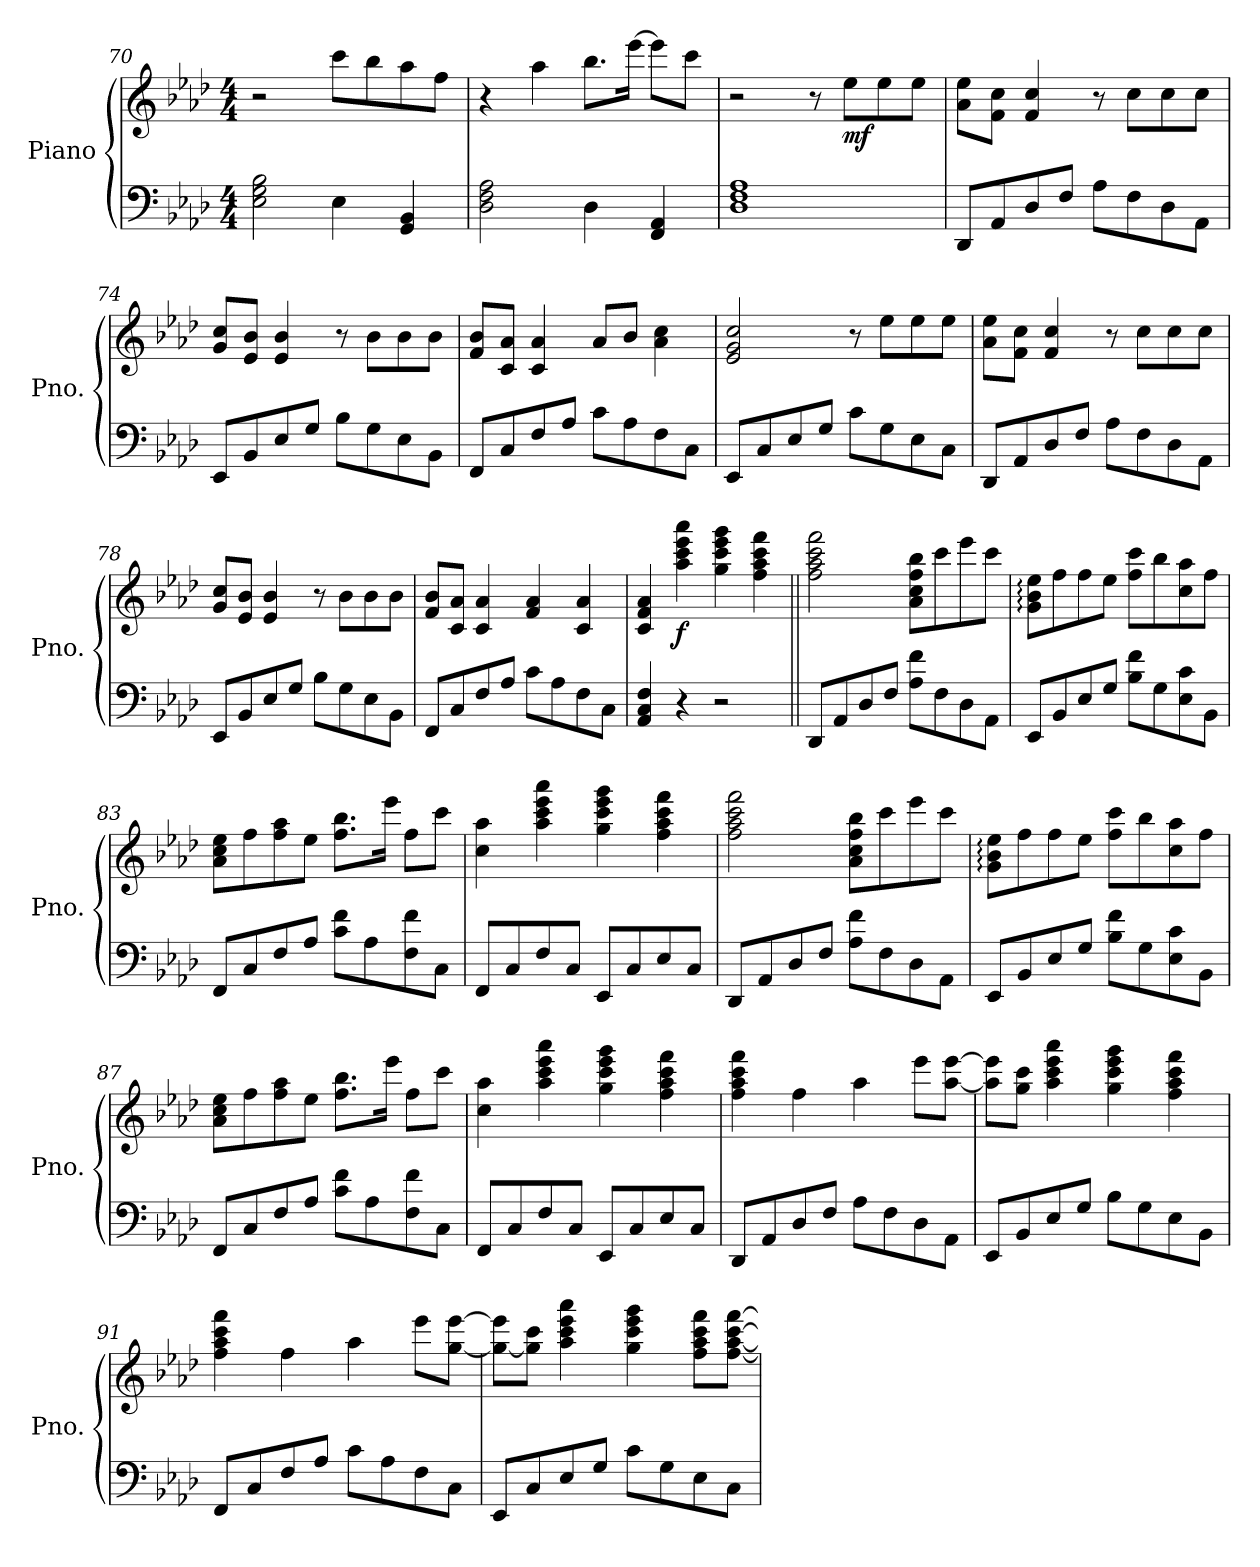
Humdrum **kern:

**kern	**kern	**dynam
*part1	*part1	*part1
*staff2	*staff1	*staff1/2
*I"Piano	*	*
*I'Pno.	*	*
*clefF4	*clefG2	*
*k[b-e-a-d-]	*k[b-e-a-d-]	*
*M4/4	*M4/4	*
=70	=70	=70
2E-\ 2G\ 2B-\	2r	.
4E-\	8ccc\L	.
.	8bb-\	.
4GG/ 4BB-/	8aa-\	.
.	8ff\J	.
=71	=71	=71
2D-\ 2F\ 2A-\	4r	.
.	4aa-\	.
4D-\	8.bb-\L	.
.	[16eee-\Jk	.
4FF/ 4AA-/	8eee-\L]	.
.	8ccc\J	.
=72	=72	=72
1D- 1F 1A-	2r	.
.	8r	.
!	!	!LO:DY:b
.	8ee-\L	mf
.	8ee-\	.
.	8ee-\J	.
!!LO:LB:g=z
=73	=73	=73
8DD-/L	8a-\ 8ee-\L	.
8AA-/	8f\ 8cc\J	.
8D-/	4f/ 4cc/	.
8F/J	.	.
8A-\L	8r	.
8F\	8cc\L	.
8D-\	8cc\	.
8AA-\J	8cc\J	.
=74	=74	=74
8EE-/L	8g/ 8cc/L	.
8BB-/	8e-/ 8b-/J	.
8E-/	4e-/ 4b-/	.
8G/J	.	.
8B-\L	8r	.
8G\	8b-\L	.
8E-\	8b-\	.
8BB-\J	8b-\J	.
=75	=75	=75
8FF/L	8f/ 8b-/L	.
8C/	8c/ 8a-/J	.
8F/	4c/ 4a-/	.
8A-/J	.	.
8c\L	8a-/L	.
8A-\	8b-/J	.
8F\	4a-\ 4cc\	.
8C\J	.	.
=76	=76	=76
8EE-/L	2e-/ 2g/ 2cc/	.
8C/	.	.
8E-/	.	.
8G/J	.	.
8c\L	8r	.
8G\	8ee-\L	.
8E-\	8ee-\	.
8C\J	8ee-\J	.
!!LO:PB:g=z
=77	=77	=77
8DD-/L	8a-\ 8ee-\L	.
8AA-/	8f\ 8cc\J	.
8D-/	4f/ 4cc/	.
8F/J	.	.
8A-\L	8r	.
8F\	8cc\L	.
8D-\	8cc\	.
8AA-\J	8cc\J	.
=78	=78	=78
8EE-/L	8g/ 8cc/L	.
8BB-/	8e-/ 8b-/J	.
8E-/	4e-/ 4b-/	.
8G/J	.	.
8B-\L	8r	.
8G\	8b-\L	.
8E-\	8b-\	.
8BB-\J	8b-\J	.
=79	=79	=79
8FF/L	8f/ 8b-/L	.
8C/	8c/ 8a-/J	.
8F/	4c/ 4a-/	.
8A-/J	.	.
8c\L	4f/ 4a-/	.
8A-\	.	.
8F\	4c/ 4a-/	.
8C\J	.	.
=80	=80	=80
4AA-/ 4C/ 4F/	4c/ 4f/ 4a-/	.
!	!	!LO:DY:b
4r	4aa-\ 4ccc\ 4eee-\ 4aaa-\	f
2r	4gg\ 4ccc\ 4eee-\ 4ggg\	.
.	4ff\ 4aa-\ 4ccc\ 4fff\	.
!!LO:LB:g=z
=81||	=81||	=81||
8DD-/L	2ff\ 2aa-\ 2ccc\ 2fff\	.
8AA-/	.	.
8D-/	.	.
8F/J	.	.
8A-\ 8f\L	8a-\ 8cc\ 8ff\ 8bb-\L	.
8F\	8ccc\	.
8D-\	8eee-\	.
8AA-\J	8ccc\J	.
=82	=82	=82
8EE-/L	8g\: 8b-\: 8ee-\:L	.
8BB-/	8ff\	.
8E-/	8ff\	.
8G/J	8ee-\J	.
8B-\ 8f\L	8ff\ 8ccc\L	.
8G\	8bb-\	.
8E-\ 8c\	8cc\ 8aa-\	.
8BB-\J	8ff\J	.
=83	=83	=83
8FF/L	8a-\ 8cc\ 8ee-\L	.
8C/	8ff\	.
8F/	8ff\ 8aa-\	.
8A-/J	8ee-\J	.
8c\ 8f\L	8.ff\ 8.bb-\L	.
8A-\	.	.
.	16eee-\Jk	.
8F\ 8f\	8ff\L	.
8C\J	8ccc\J	.
=84	=84	=84
8FF/L	4cc\ 4aa-\	.
8C/	.	.
8F/	4aa-\ 4ccc\ 4eee-\ 4aaa-\	.
8C/J	.	.
8EE-/L	4gg\ 4ccc\ 4eee-\ 4ggg\	.
8C/	.	.
8E-/	4ff\ 4aa-\ 4ccc\ 4fff\	.
8C/J	.	.
!!LO:LB:g=z
=85	=85	=85
8DD-/L	2ff\ 2aa-\ 2ccc\ 2fff\	.
8AA-/	.	.
8D-/	.	.
8F/J	.	.
8A-\ 8f\L	8a-\ 8cc\ 8ff\ 8bb-\L	.
8F\	8ccc\	.
8D-\	8eee-\	.
8AA-\J	8ccc\J	.
=86	=86	=86
8EE-/L	8g\: 8b-\: 8ee-\:L	.
8BB-/	8ff\	.
8E-/	8ff\	.
8G/J	8ee-\J	.
8B-\ 8f\L	8ff\ 8ccc\L	.
8G\	8bb-\	.
8E-\ 8c\	8cc\ 8aa-\	.
8BB-\J	8ff\J	.
=87	=87	=87
8FF/L	8a-\ 8cc\ 8ee-\L	.
8C/	8ff\	.
8F/	8ff\ 8aa-\	.
8A-/J	8ee-\J	.
8c\ 8f\L	8.ff\ 8.bb-\L	.
8A-\	.	.
.	16eee-\Jk	.
8F\ 8f\	8ff\L	.
8C\J	8ccc\J	.
=88	=88	=88
8FF/L	4cc\ 4aa-\	.
8C/	.	.
8F/	4aa-\ 4ccc\ 4eee-\ 4aaa-\	.
8C/J	.	.
8EE-/L	4gg\ 4ccc\ 4eee-\ 4ggg\	.
8C/	.	.
8E-/	4ff\ 4aa-\ 4ccc\ 4fff\	.
8C/J	.	.
!!LO:LB:g=z
=89	=89	=89
8DD-/L	4ff\ 4aa-\ 4ccc\ 4fff\	.
8AA-/	.	.
8D-/	4ff\	.
8F/J	.	.
8A-\L	4aa-\	.
8F\	.	.
8D-\	8eee-\L	.
8AA-\J	[8aa-\ [8eee-\J	.
=90	=90	=90
8EE-/L	8aa-\] 8eee-\]L	.
8BB-/	8gg\ 8ccc\J	.
8E-/	4aa-\ 4ccc\ 4eee-\ 4aaa-\	.
8G/J	.	.
8B-\L	4gg\ 4ccc\ 4eee-\ 4ggg\	.
8G\	.	.
8E-\	4ff\ 4aa-\ 4ccc\ 4fff\	.
8BB-\J	.	.
=91	=91	=91
8FF/L	4ff\ 4aa-\ 4ccc\ 4fff\	.
8C/	.	.
8F/	4ff\	.
8A-/J	.	.
8c\L	4aa-\	.
8A-\	.	.
8F\	8eee-\L	.
8C\J	[8gg\ [8eee-\J	.
=92	=92	=92
8EE-/L	8gg\_ 8eee-\]L	.
8C/	8gg\] 8ccc\J	.
8E-/	4aa-\ 4ccc\ 4eee-\ 4aaa-\	.
8G/J	.	.
8c\L	4gg\ 4ccc\ 4eee-\ 4ggg\	.
8G\	.	.
8E-\	8ff\ 8aa-\ 8ccc\ 8fff\L	.
8C\J	[8ff\ [8aa-\ [8ccc\ [8fff\J	.
=	=	=
*-	*-	*-
